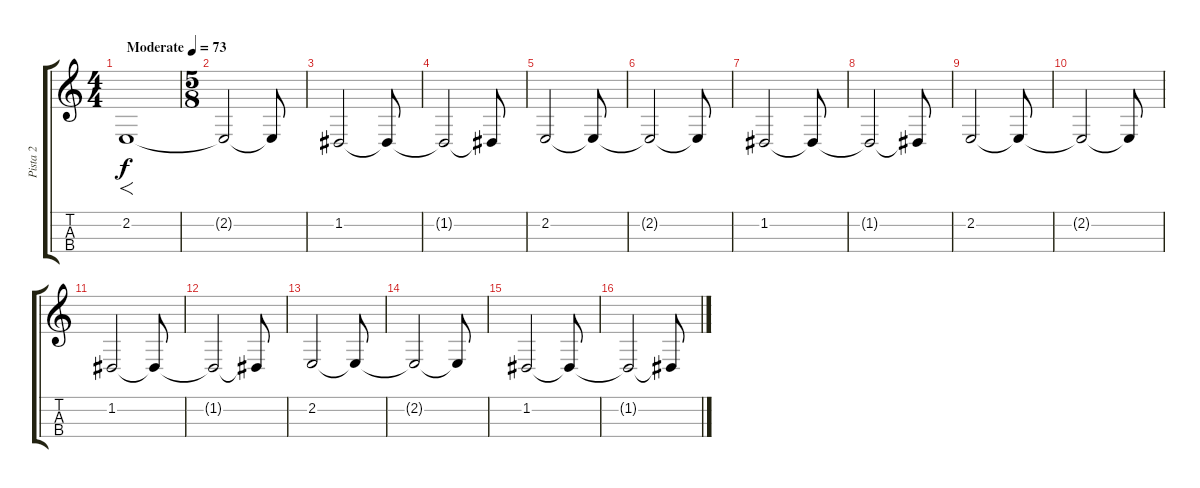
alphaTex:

\track ("Pista 2" "Pista 2") {instrument cello}
\staff {score tabs}
\tuning (A3 D3 G2 C2) {hide}
\ts (4 4)
\tempo (73 "Moderate")
\clef g2
\ks c
2.2.1{f dy f instrument cello} |
\ts (5 8)
2.2{t}.2 2.2{t}.8 |
1.2.2 1.2{t}.8 |
1.2{t}.2 1.2{t}.8 |
2.2.2 2.2{t}.8 |
2.2{t}.2 2.2{t}.8 |
1.2.2 1.2{t}.8 |
1.2{t}.2 1.2{t}.8 |
2.2.2 2.2{t}.8 |
2.2{t}.2 2.2{t}.8 |
1.2.2 1.2{t}.8 |
1.2{t}.2 1.2{t}.8 |
2.2.2 2.2{t}.8 |
2.2{t}.2 2.2{t}.8 |
1.2.2 1.2{t}.8 |
1.2{t}.2 1.2{t}.8
